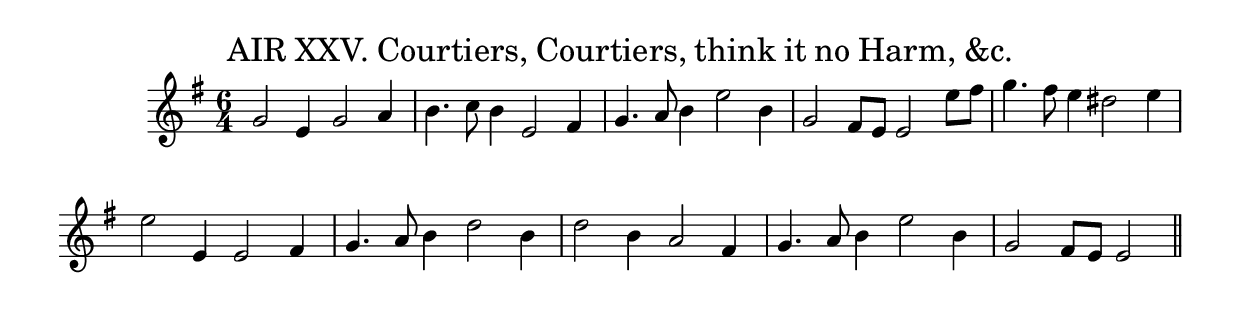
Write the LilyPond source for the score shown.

\version "2.10.25" 
\include "english.ly"

\header
  {title = \markup \smaller \normal-text
    {AIR XXV. Courtiers, Courtiers, think it no Harm, &c.}
  }

\score
  {
  \new Staff
  \relative c''
    {
    \key e \minor
    \time 6/4
    \clef treble
    g2 e4 g2 a4 | b4. c8 b4 e,2 fs4 | g4. a8 b4 e2 b4 |
    g2 %{ printed g4 %} fs8 e e2 \bar ":|" e'8 fs |  % printed "||"
    g4. fs8 e4 ds2 e4 | e2 e,4 e2 fs4 | g4. a8 b4 d2 b4 |
    d2 b4 a2 fs4 | g4. a8 b4 e2 b4 | g2 fs8 e e2 \bar "||"
    }
  \layout
    { \context
      { \Score
        \remove Bar_number_engraver
       }
    }
  } 

\score
  {
  \new Staff
  \relative c''
  \unfoldRepeats
    {
    \key e \minor
    \time 6/4
    \clef treble
    \partial 4
    \repeat volta 2 {
    r4 | g2 e4 g2 a4 | b4. c8 b4 e,2 fs4 | g4. a8 b4 e2 b4 |
    g2 fs8 e e2 } e'8 fs |
    g4. fs8 e4 ds2 e4 | e2 e,4 e2 fs4 | g4. a8 b4 d2 b4 |
    d2 b4 a2 fs4 | g4. a8 b4 e2 b4 | g2 fs8 e e2
    }
  \midi
    { \context
       { \Score tempoWholesPerMinute = #(ly:make-moment 240 4) } 
    }
  } 
